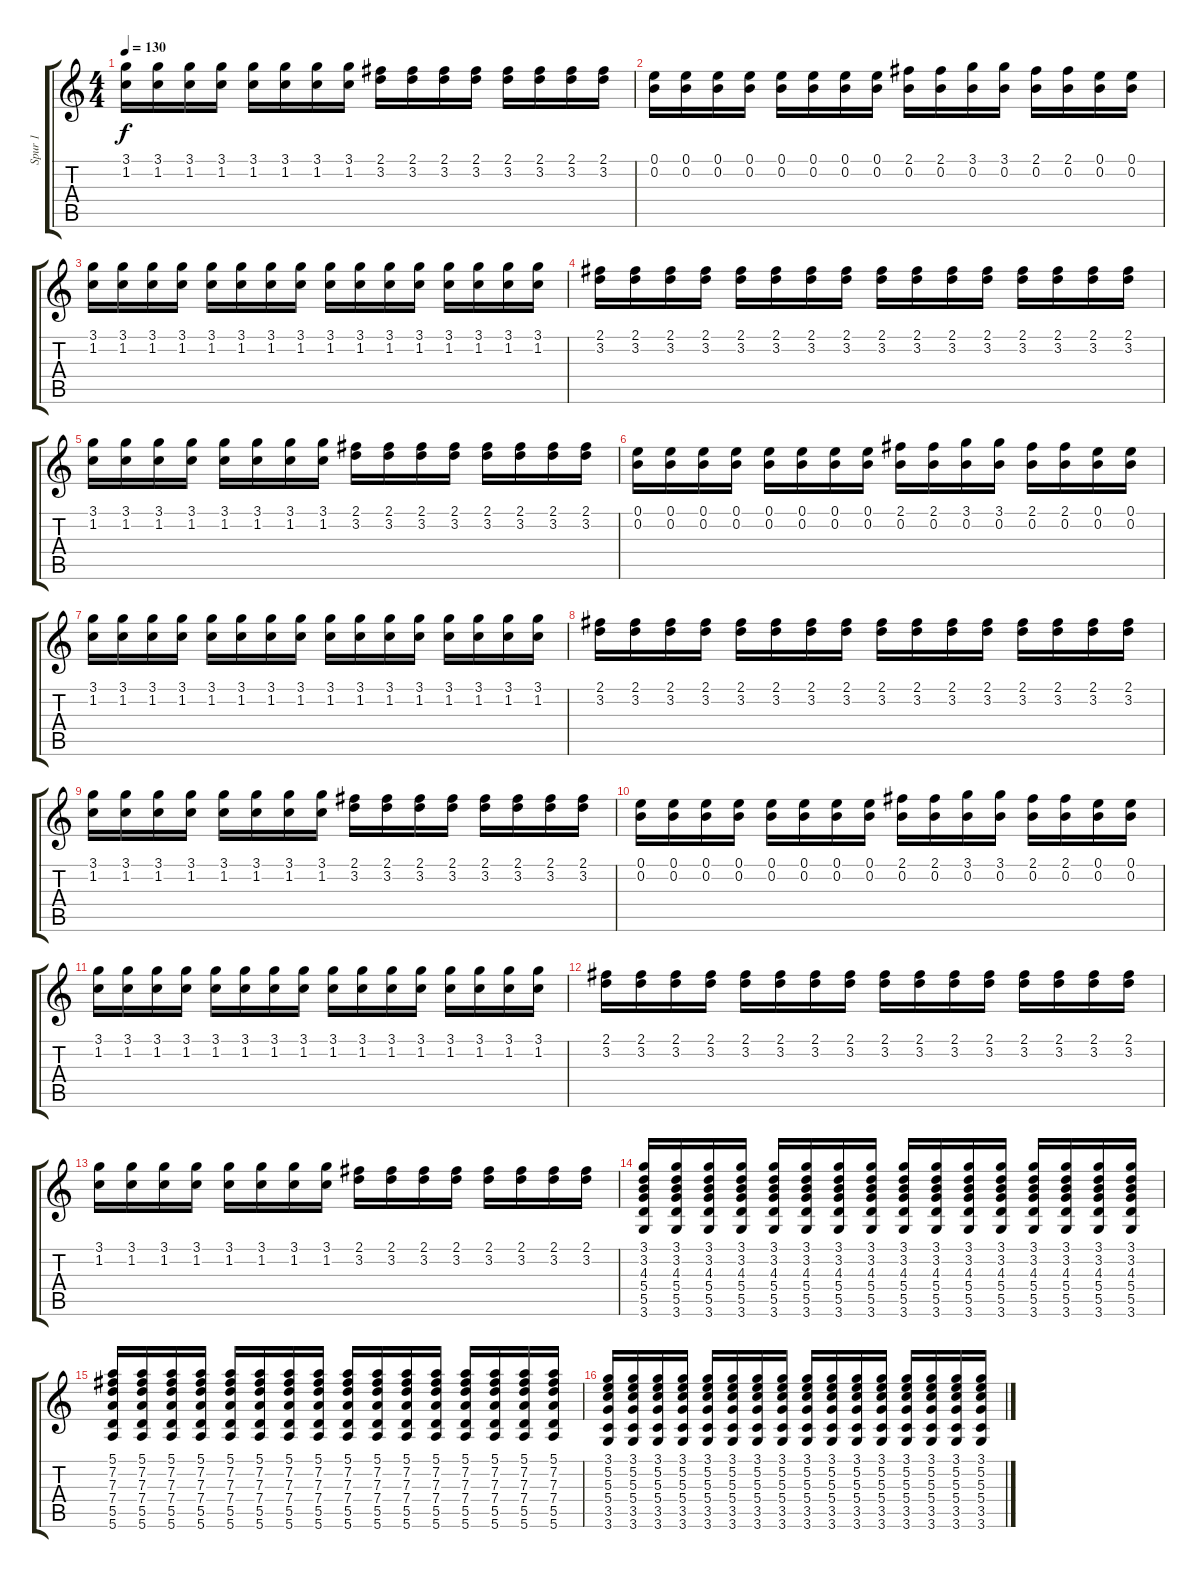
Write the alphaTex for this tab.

\track ("Spur 1" "Spur 1") {instrument overdrivenguitar}
\staff {score tabs}
\tuning (E4 B3 G3 D3 A2 E2) {hide}
\ts (4 4)
\tempo 130
\clef g2
\ks c
(3.1 1.2).16{dy f} (3.1 1.2).16 (3.1 1.2).16 (3.1 1.2).16 (3.1 1.2).16 (3.1 1.2).16 (3.1 1.2).16 (3.1 1.2).16 (2.1 3.2).16 (2.1 3.2).16 (2.1 3.2).16 (2.1 3.2).16 (2.1 3.2).16 (2.1 3.2).16 (2.1 3.2).16 (2.1 3.2).16 |
(0.1 0.2).16 (0.1 0.2).16 (0.1 0.2).16 (0.1 0.2).16 (0.1 0.2).16 (0.1 0.2).16 (0.1 0.2).16 (0.1 0.2).16 (2.1 0.2).16 (2.1 0.2).16 (3.1 0.2).16 (3.1 0.2).16 (2.1 0.2).16 (2.1 0.2).16 (0.1 0.2).16 (0.1 0.2).16 |
(3.1 1.2).16 (3.1 1.2).16 (3.1 1.2).16 (3.1 1.2).16 (3.1 1.2).16 (3.1 1.2).16 (3.1 1.2).16 (3.1 1.2).16 (3.1 1.2).16 (3.1 1.2).16 (3.1 1.2).16 (3.1 1.2).16 (3.1 1.2).16 (3.1 1.2).16 (3.1 1.2).16 (3.1 1.2).16 |
(2.1 3.2).16 (2.1 3.2).16 (2.1 3.2).16 (2.1 3.2).16 (2.1 3.2).16 (2.1 3.2).16 (2.1 3.2).16 (2.1 3.2).16 (2.1 3.2).16 (2.1 3.2).16 (2.1 3.2).16 (2.1 3.2).16 (2.1 3.2).16 (2.1 3.2).16 (2.1 3.2).16 (2.1 3.2).16 |
(3.1 1.2).16 (3.1 1.2).16 (3.1 1.2).16 (3.1 1.2).16 (3.1 1.2).16 (3.1 1.2).16 (3.1 1.2).16 (3.1 1.2).16 (2.1 3.2).16 (2.1 3.2).16 (2.1 3.2).16 (2.1 3.2).16 (2.1 3.2).16 (2.1 3.2).16 (2.1 3.2).16 (2.1 3.2).16 |
(0.1 0.2).16 (0.1 0.2).16 (0.1 0.2).16 (0.1 0.2).16 (0.1 0.2).16 (0.1 0.2).16 (0.1 0.2).16 (0.1 0.2).16 (2.1 0.2).16 (2.1 0.2).16 (3.1 0.2).16 (3.1 0.2).16 (2.1 0.2).16 (2.1 0.2).16 (0.1 0.2).16 (0.1 0.2).16 |
(3.1 1.2).16 (3.1 1.2).16 (3.1 1.2).16 (3.1 1.2).16 (3.1 1.2).16 (3.1 1.2).16 (3.1 1.2).16 (3.1 1.2).16 (3.1 1.2).16 (3.1 1.2).16 (3.1 1.2).16 (3.1 1.2).16 (3.1 1.2).16 (3.1 1.2).16 (3.1 1.2).16 (3.1 1.2).16 |
(2.1 3.2).16 (2.1 3.2).16 (2.1 3.2).16 (2.1 3.2).16 (2.1 3.2).16 (2.1 3.2).16 (2.1 3.2).16 (2.1 3.2).16 (2.1 3.2).16 (2.1 3.2).16 (2.1 3.2).16 (2.1 3.2).16 (2.1 3.2).16 (2.1 3.2).16 (2.1 3.2).16 (2.1 3.2).16 |
(3.1 1.2).16 (3.1 1.2).16 (3.1 1.2).16 (3.1 1.2).16 (3.1 1.2).16 (3.1 1.2).16 (3.1 1.2).16 (3.1 1.2).16 (2.1 3.2).16 (2.1 3.2).16 (2.1 3.2).16 (2.1 3.2).16 (2.1 3.2).16 (2.1 3.2).16 (2.1 3.2).16 (2.1 3.2).16 |
(0.1 0.2).16 (0.1 0.2).16 (0.1 0.2).16 (0.1 0.2).16 (0.1 0.2).16 (0.1 0.2).16 (0.1 0.2).16 (0.1 0.2).16 (2.1 0.2).16 (2.1 0.2).16 (3.1 0.2).16 (3.1 0.2).16 (2.1 0.2).16 (2.1 0.2).16 (0.1 0.2).16 (0.1 0.2).16 |
(3.1 1.2).16 (3.1 1.2).16 (3.1 1.2).16 (3.1 1.2).16 (3.1 1.2).16 (3.1 1.2).16 (3.1 1.2).16 (3.1 1.2).16 (3.1 1.2).16 (3.1 1.2).16 (3.1 1.2).16 (3.1 1.2).16 (3.1 1.2).16 (3.1 1.2).16 (3.1 1.2).16 (3.1 1.2).16 |
(2.1 3.2).16 (2.1 3.2).16 (2.1 3.2).16 (2.1 3.2).16 (2.1 3.2).16 (2.1 3.2).16 (2.1 3.2).16 (2.1 3.2).16 (2.1 3.2).16 (2.1 3.2).16 (2.1 3.2).16 (2.1 3.2).16 (2.1 3.2).16 (2.1 3.2).16 (2.1 3.2).16 (2.1 3.2).16 |
(3.1 1.2).16 (3.1 1.2).16 (3.1 1.2).16 (3.1 1.2).16 (3.1 1.2).16 (3.1 1.2).16 (3.1 1.2).16 (3.1 1.2).16 (2.1 3.2).16 (2.1 3.2).16 (2.1 3.2).16 (2.1 3.2).16 (2.1 3.2).16 (2.1 3.2).16 (2.1 3.2).16 (2.1 3.2).16 |
(3.1 3.2 4.3 5.4 5.5 3.6).16 (3.1 3.2 4.3 5.4 5.5 3.6).16 (3.1 3.2 4.3 5.4 5.5 3.6).16 (3.1 3.2 4.3 5.4 5.5 3.6).16 (3.1 3.2 4.3 5.4 5.5 3.6).16 (3.1 3.2 4.3 5.4 5.5 3.6).16 (3.1 3.2 4.3 5.4 5.5 3.6).16 (3.1 3.2 4.3 5.4 5.5 3.6).16 (3.1 3.2 4.3 5.4 5.5 3.6).16 (3.1 3.2 4.3 5.4 5.5 3.6).16 (3.1 3.2 4.3 5.4 5.5 3.6).16 (3.1 3.2 4.3 5.4 5.5 3.6).16 (3.1 3.2 4.3 5.4 5.5 3.6).16 (3.1 3.2 4.3 5.4 5.5 3.6).16 (3.1 3.2 4.3 5.4 5.5 3.6).16 (3.1 3.2 4.3 5.4 5.5 3.6).16 |
(5.1 7.2 7.3 7.4 5.5 5.6).16 (5.1 7.2 7.3 7.4 5.5 5.6).16 (5.1 7.2 7.3 7.4 5.5 5.6).16 (5.1 7.2 7.3 7.4 5.5 5.6).16 (5.1 7.2 7.3 7.4 5.5 5.6).16 (5.1 7.2 7.3 7.4 5.5 5.6).16 (5.1 7.2 7.3 7.4 5.5 5.6).16 (5.1 7.2 7.3 7.4 5.5 5.6).16 (5.1 7.2 7.3 7.4 5.5 5.6).16 (5.1 7.2 7.3 7.4 5.5 5.6).16 (5.1 7.2 7.3 7.4 5.5 5.6).16 (5.1 7.2 7.3 7.4 5.5 5.6).16 (5.1 7.2 7.3 7.4 5.5 5.6).16 (5.1 7.2 7.3 7.4 5.5 5.6).16 (5.1 7.2 7.3 7.4 5.5 5.6).16 (5.1 7.2 7.3 7.4 5.5 5.6).16 |
(3.1 5.2 5.3 5.4 3.5 3.6).16 (3.1 5.2 5.3 5.4 3.5 3.6).16 (3.1 5.2 5.3 5.4 3.5 3.6).16 (3.1 5.2 5.3 5.4 3.5 3.6).16 (3.1 5.2 5.3 5.4 3.5 3.6).16 (3.1 5.2 5.3 5.4 3.5 3.6).16 (3.1 5.2 5.3 5.4 3.5 3.6).16 (3.1 5.2 5.3 5.4 3.5 3.6).16 (3.1 5.2 5.3 5.4 3.5 3.6).16 (3.1 5.2 5.3 5.4 3.5 3.6).16 (3.1 5.2 5.3 5.4 3.5 3.6).16 (3.1 5.2 5.3 5.4 3.5 3.6).16 (3.1 5.2 5.3 5.4 3.5 3.6).16 (3.1 5.2 5.3 5.4 3.5 3.6).16 (3.1 5.2 5.3 5.4 3.5 3.6).16 (3.1 5.2 5.3 5.4 3.5 3.6).16
